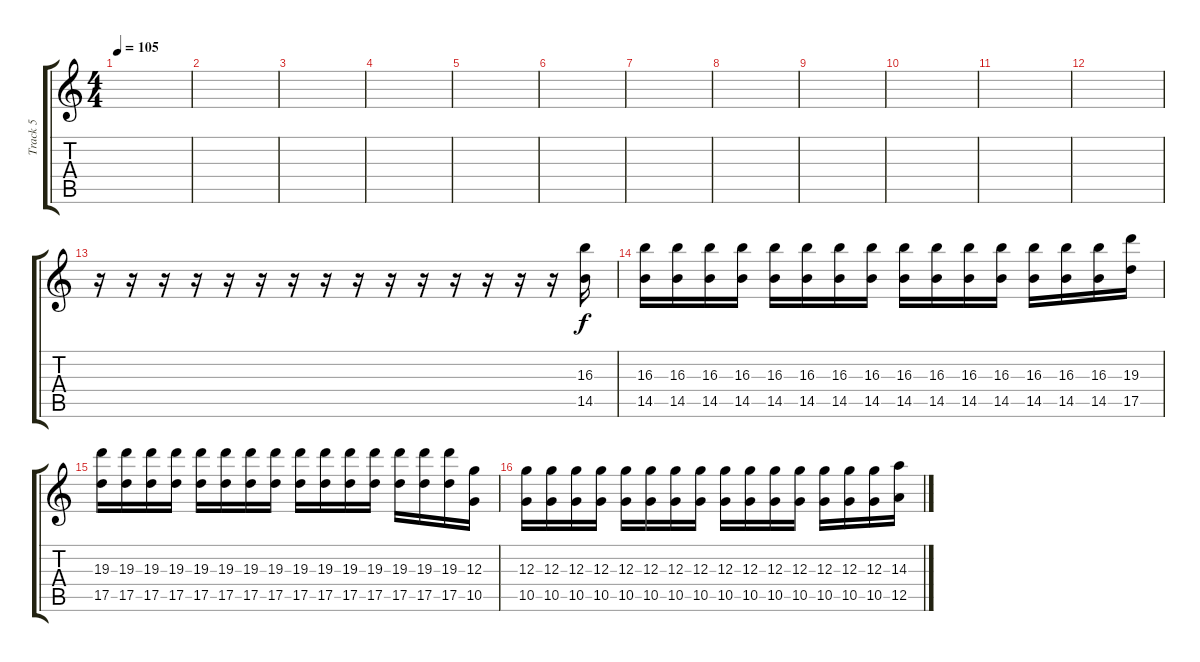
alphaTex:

\track ("Track 5" "Track 5") {instrument distortionguitar}
\staff {score tabs}
\tuning (E4 B3 G3 D3 A2 D2) {hide}
\ts (4 4)
\tempo 105
\clef g2
\ks c
|
|
|
|
|
|
|
|
|
|
|
|
r.16 r.16 r.16 r.16 r.16 r.16 r.16 r.16 r.16 r.16 r.16 r.16 r.16 r.16 r.16 (16.3 14.5).16 |
(16.3 14.5).16 (16.3 14.5).16 (16.3 14.5).16 (16.3 14.5).16 (16.3 14.5).16 (16.3 14.5).16 (16.3 14.5).16 (16.3 14.5).16 (16.3 14.5).16 (16.3 14.5).16 (16.3 14.5).16 (16.3 14.5).16 (16.3 14.5).16 (16.3 14.5).16 (16.3 14.5).16 (19.3 17.5).16 |
(19.3 17.5).16 (19.3 17.5).16 (19.3 17.5).16 (19.3 17.5).16 (19.3 17.5).16 (19.3 17.5).16 (19.3 17.5).16 (19.3 17.5).16 (19.3 17.5).16 (19.3 17.5).16 (19.3 17.5).16 (19.3 17.5).16 (19.3 17.5).16 (19.3 17.5).16 (19.3 17.5).16 (12.3 10.5).16 |
(12.3 10.5).16 (12.3 10.5).16 (12.3 10.5).16 (12.3 10.5).16 (12.3 10.5).16 (12.3 10.5).16 (12.3 10.5).16 (12.3 10.5).16 (12.3 10.5).16 (12.3 10.5).16 (12.3 10.5).16 (12.3 10.5).16 (12.3 10.5).16 (12.3 10.5).16 (12.3 10.5).16 (14.3 12.5).16
